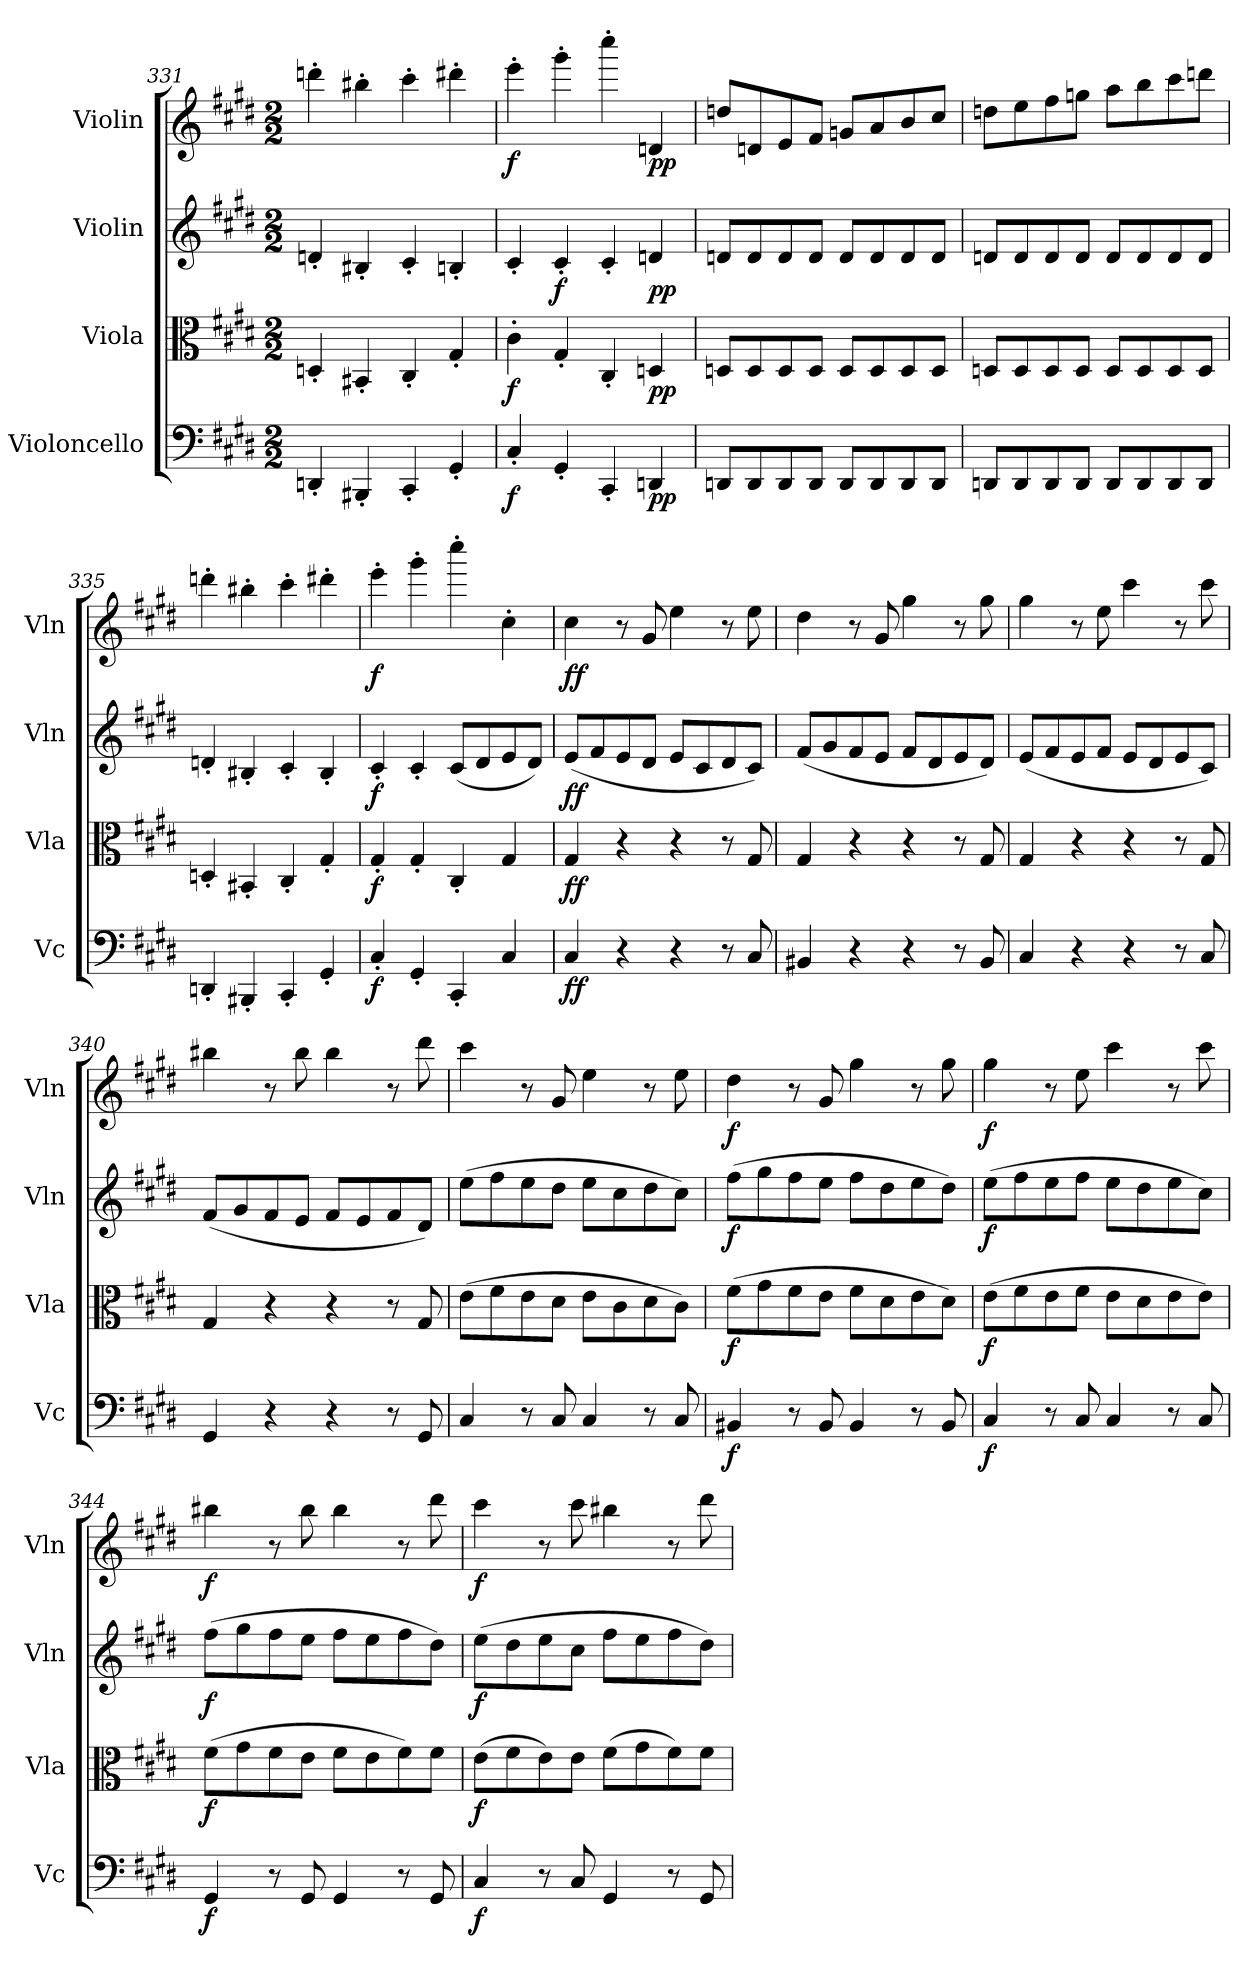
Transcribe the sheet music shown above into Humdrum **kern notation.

**kern	**dynam	**kern	**dynam	**kern	**dynam	**kern	**dynam
*part4	*part4	*part3	*part3	*part2	*part2	*part1	*part1
*staff4	*staff4	*staff3	*staff3	*staff2	*staff2	*staff1	*staff1
*I"Violoncello	*	*I"Viola	*	*I"Violin	*	*I"Violin	*
*I'Vc	*	*I'Vla	*	*I'Vln	*	*I'Vln	*
*clefF4	*	*clefC3	*	*clefG2	*	*clefG2	*
*k[f#c#g#d#]	*	*k[f#c#g#d#]	*	*k[f#c#g#d#]	*	*k[f#c#g#d#]	*
*M2/2	*	*M2/2	*	*M2/2	*	*M2/2	*
=331	=331	=331	=331	=331	=331	=331	=331
4DDn'/	.	4Dn'/	.	4dn'/	.	4dddn'\	.
4BBB#X'/	.	4BB#X'/	.	4B#X'/	.	4bb#X'\	.
4CC#'/	.	4C#'/	.	4c#'/	.	4ccc#'\	.
4GG#'/	.	4G#'/	.	4Bn'/	.	4ddd#X'\	.
=332	=332	=332	=332	=332	=332	=332	=332
4C#'/	f	4c#'\	f	4c#'/	.	4eee'\	f
4GG#'/	.	4G#'/	.	4c#'/	f	4ggg#'\	.
4CC#'/	.	4C#'/	.	4c#'/	.	4cccc#'\	.
4DDn/	pp	4Dn/	pp	4dn/	pp	4dn/	pp
=333	=333	=333	=333	=333	=333	=333	=333
8DDn/L	.	8Dn/L	.	8dn/L	.	8ddn/L	.
8DD/	.	8D/	.	8d/	.	8dn/	.
8DD/	.	8D/	.	8d/	.	8e/	.
8DD/J	.	8D/J	.	8d/J	.	8f#/J	.
8DD/L	.	8D/L	.	8d/L	.	8gn/L	.
8DD/	.	8D/	.	8d/	.	8a/	.
8DD/	.	8D/	.	8d/	.	8b/	.
8DD/J	.	8D/J	.	8d/J	.	8cc#/J	.
=334	=334	=334	=334	=334	=334	=334	=334
8DDn/L	.	8Dn/L	.	8dn/L	.	8ddn\L	.
8DD/	.	8D/	.	8d/	.	8ee\	.
8DD/	.	8D/	.	8d/	.	8ff#\	.
8DD/J	.	8D/J	.	8d/J	.	8ggn\J	.
8DD/L	.	8D/L	.	8d/L	.	8aa\L	.
8DD/	.	8D/	.	8d/	.	8bb\	.
8DD/	.	8D/	.	8d/	.	8ccc#\	.
8DD/J	.	8D/J	.	8d/J	.	8dddn\J	.
=335	=335	=335	=335	=335	=335	=335	=335
4DDn'/	.	4Dn'/	.	4dn'/	.	4dddn'\	.
4BBB#X'/	.	4BB#X'/	.	4B#X'/	.	4bb#X'\	.
4CC#'/	.	4C#'/	.	4c#'/	.	4ccc#'\	.
4GG#'/	.	4G#'/	.	4B#'/	.	4ddd#X'\	.
=336	=336	=336	=336	=336	=336	=336	=336
4C#'/	f	4G#'/	f	4c#'/	f	4eee'\	f
4GG#'/	.	4G#'/	.	4c#'/	.	4ggg#'\	.
4CC#'/	.	4C#'/	.	(8c#/L	.	4cccc#'\	.
.	.	.	.	8d#/	.	.	.
4C#/	.	4G#/	.	8e/	.	4cc#'\	.
.	.	.	.	8d#/J)	.	.	.
=337	=337	=337	=337	=337	=337	=337	=337
4C#/	ff	4G#/	ff	(8e/L	ff	4cc#\	ff
.	.	.	.	8f#/	.	.	.
4r	.	4r	.	8e/	.	8r	.
.	.	.	.	8d#/J	.	8g#/	.
4r	.	4r	.	8e/L	.	4ee\	.
.	.	.	.	8c#/	.	.	.
8r	.	8r	.	8d#/	.	8r	.
8C#/	.	8G#/	.	8c#/J)	.	8ee\	.
=338	=338	=338	=338	=338	=338	=338	=338
4BB#X/	.	4G#/	.	(8f#/L	.	4dd#\	.
.	.	.	.	8g#/	.	.	.
4r	.	4r	.	8f#/	.	8r	.
.	.	.	.	8e/J	.	8g#/	.
4r	.	4r	.	8f#/L	.	4gg#\	.
.	.	.	.	8d#/	.	.	.
8r	.	8r	.	8e/	.	8r	.
8BB#/	.	8G#/	.	8d#/J)	.	8gg#\	.
=339	=339	=339	=339	=339	=339	=339	=339
4C#/	.	4G#/	.	(8e/L	.	4gg#\	.
.	.	.	.	8f#/	.	.	.
4r	.	4r	.	8e/	.	8r	.
.	.	.	.	8f#/J	.	8ee\	.
4r	.	4r	.	8e/L	.	4ccc#\	.
.	.	.	.	8d#/	.	.	.
8r	.	8r	.	8e/	.	8r	.
8C#/	.	8G#/	.	8c#/J)	.	8ccc#\	.
=340	=340	=340	=340	=340	=340	=340	=340
4GG#/	.	4G#/	.	(8f#/L	.	4bb#X\	.
.	.	.	.	8g#/	.	.	.
4r	.	4r	.	8f#/	.	8r	.
.	.	.	.	8e/J	.	8bb#\	.
4r	.	4r	.	8f#/L	.	4bb#\	.
.	.	.	.	8e/	.	.	.
8r	.	8r	.	8f#/	.	8r	.
8GG#/	.	8G#/	.	8d#/J)	.	8ddd#\	.
=341	=341	=341	=341	=341	=341	=341	=341
4C#/	.	(8e\L	.	(8ee\L	.	4ccc#\	.
.	.	8f#\	.	8ff#\	.	.	.
8r	.	8e\	.	8ee\	.	8r	.
8C#/	.	8d#\J	.	8dd#\J	.	8g#/	.
4C#/	.	8e\L	.	8ee\L	.	4ee\	.
.	.	8c#\	.	8cc#\	.	.	.
8r	.	8d#\	.	8dd#\	.	8r	.
8C#/	.	8c#\J)	.	8cc#\J)	.	8ee\	.
=342	=342	=342	=342	=342	=342	=342	=342
4BB#X/	f	(8f#\L	f	(8ff#\L	f	4dd#\	f
.	.	8g#\	.	8gg#\	.	.	.
8r	.	8f#\	.	8ff#\	.	8r	.
8BB#/	.	8e\J	.	8ee\J	.	8g#/	.
4BB#/	.	8f#\L	.	8ff#\L	.	4gg#\	.
.	.	8d#\	.	8dd#\	.	.	.
8r	.	8e\	.	8ee\	.	8r	.
8BB#/	.	8d#\J)	.	8dd#\J)	.	8gg#\	.
=343	=343	=343	=343	=343	=343	=343	=343
4C#/	f	(8e\L	f	(8ee\L	f	4gg#\	f
.	.	8f#\	.	8ff#\	.	.	.
8r	.	8e\	.	8ee\	.	8r	.
8C#/	.	8f#\J	.	8ff#\J	.	8ee\	.
4C#/	.	8e\L	.	8ee\L	.	4ccc#\	.
.	.	8d#\	.	8dd#\	.	.	.
8r	.	8e\	.	8ee\	.	8r	.
8C#/	.	8e\J)	.	8cc#\J)	.	8ccc#\	.
=344	=344	=344	=344	=344	=344	=344	=344
4GG#/	f	(8f#\L	f	(8ff#\L	f	4bb#X\	f
.	.	8g#\	.	8gg#\	.	.	.
8r	.	8f#\	.	8ff#\	.	8r	.
8GG#/	.	8e\J	.	8ee\J	.	8bb#\	.
4GG#/	.	8f#\L	.	8ff#\L	.	4bb#\	.
.	.	8e\	.	8ee\	.	.	.
8r	.	8f#\)	.	8ff#\	.	8r	.
8GG#/	.	8f#\J	.	8dd#\J)	.	8ddd#\	.
=345	=345	=345	=345	=345	=345	=345	=345
4C#/	f	(8e\L	f	(8ee\L	f	4ccc#\	f
.	.	8f#\	.	8dd#\	.	.	.
8r	.	8e\)	.	8ee\	.	8r	.
8C#/	.	8e\J	.	8cc#\J	.	8ccc#\	.
4GG#/	.	(8f#\L	.	8ff#\L	.	4bb#X\	.
.	.	8g#\	.	8ee\	.	.	.
8r	.	8f#\)	.	8ff#\	.	8r	.
8GG#/	.	8f#\J	.	8dd#\J)	.	8ddd#\	.
=	=	=	=	=	=	=	=
*-	*-	*-	*-	*-	*-	*-	*-
